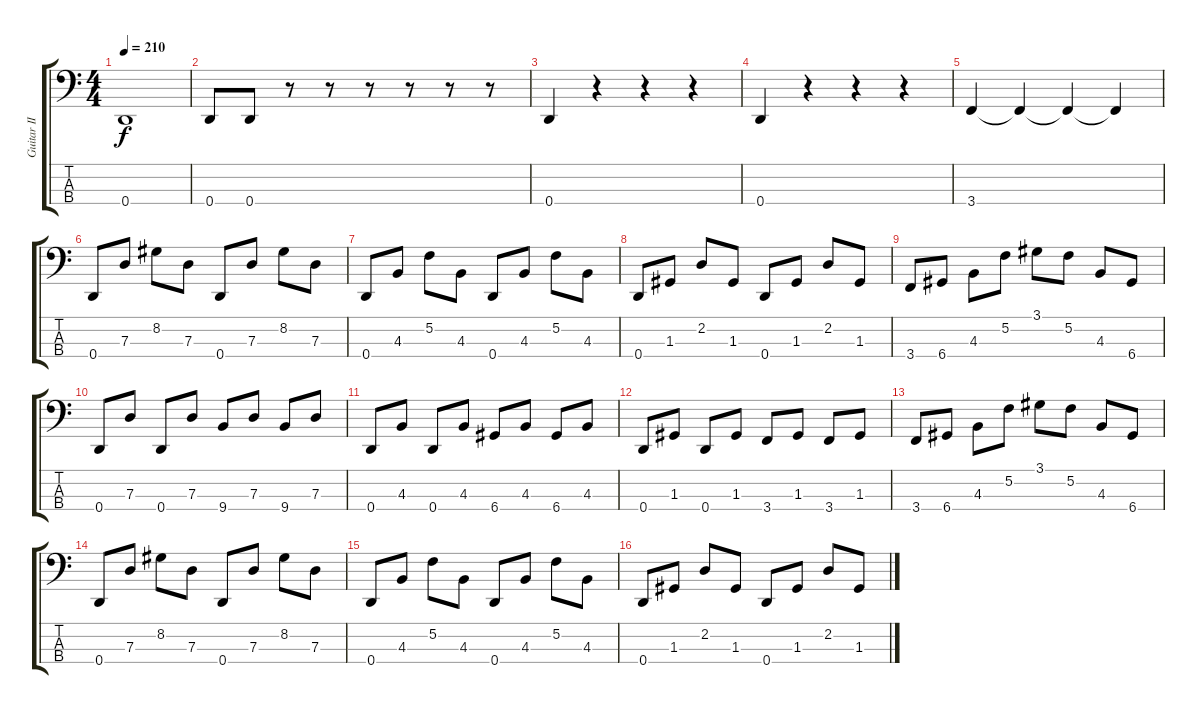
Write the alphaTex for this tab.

\track ("Guitar II" "Guitar II") {instrument slapbass1}
\staff {score tabs}
\tuning (F2 C2 G1 D1) {hide}
\ts (4 4)
\tempo 210
\clef f4
\ks c
0.4{t}.1{dy f} |
0.4.8 0.4.8 r.8 r.8 r.8 r.8 r.8 r.8 |
0.4.4 r.4 r.4 r.4 |
0.4.4 r.4 r.4 r.4 |
3.4.4 3.4{t}.4 3.4{t}.4 3.4{t}.4 |
0.4.8 7.3.8 8.2.8 7.3.8 0.4.8 7.3.8 8.2.8 7.3.8 |
0.4.8 4.3.8 5.2.8 4.3.8 0.4.8 4.3.8 5.2.8 4.3.8 |
0.4.8 1.3.8 2.2.8 1.3.8 0.4.8 1.3.8 2.2.8 1.3.8 |
3.4.8 6.4.8 4.3.8 5.2.8 3.1.8 5.2.8 4.3.8 6.4.8 |
0.4.8 7.3.8 0.4.8 7.3.8 9.4.8 7.3.8 9.4.8 7.3.8 |
0.4.8 4.3.8 0.4.8 4.3.8 6.4.8 4.3.8 6.4.8 4.3.8 |
0.4.8 1.3.8 0.4.8 1.3.8 3.4.8 1.3.8 3.4.8 1.3.8 |
3.4.8 6.4.8 4.3.8 5.2.8 3.1.8 5.2.8 4.3.8 6.4.8 |
0.4.8 7.3.8 8.2.8 7.3.8 0.4.8 7.3.8 8.2.8 7.3.8 |
0.4.8 4.3.8 5.2.8 4.3.8 0.4.8 4.3.8 5.2.8 4.3.8 |
0.4.8 1.3.8 2.2.8 1.3.8 0.4.8 1.3.8 2.2.8 1.3.8
